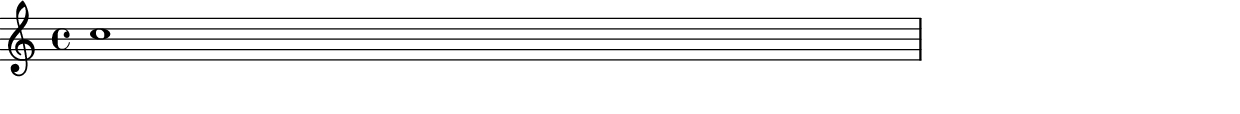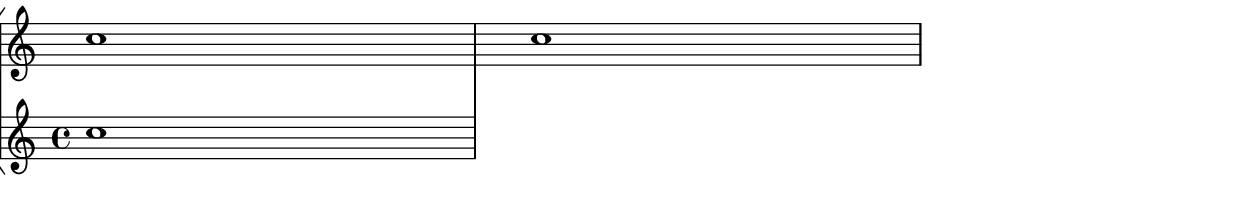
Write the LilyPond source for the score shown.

%% Generated by lilypond-book
%% Options: [exampleindent=10.16\mm,indent=0\mm,line-width=160\mm]
\include "lilypond-book-preamble.ly"


% ****************************************************************
% Start cut-&-pastable-section
% ****************************************************************



\paper {
  indent = 0\mm
  line-width = 160\mm
  % offset the left padding, also add 1mm as lilypond creates cropped
  % images with a little space on the right
  line-width = #(- line-width (* mm  3.000000) (* mm 1))
}

\layout {
  
}





% ****************************************************************
% ly snippet:
% ****************************************************************
\sourcefilename "/home/gub/NewGub/gub/target/linux-x86/src/lilypond-git.sv.gnu.org--lilypond.git-release-unstable/input/regression/staff-add-at-linebreak.ly"
\sourcefileline 0
\version "2.21.0"

\header {
  texidoc = "Adding a new staff at a line break doesn't crash."
}

\score {
  \new StaffGroup \relative c'' {
    \new Staff
    c1 \break
    << { c1 }
       \new Staff {
         c1
       }
    >>
    c1
  }
}



% ****************************************************************
% end ly snippet
% ****************************************************************
